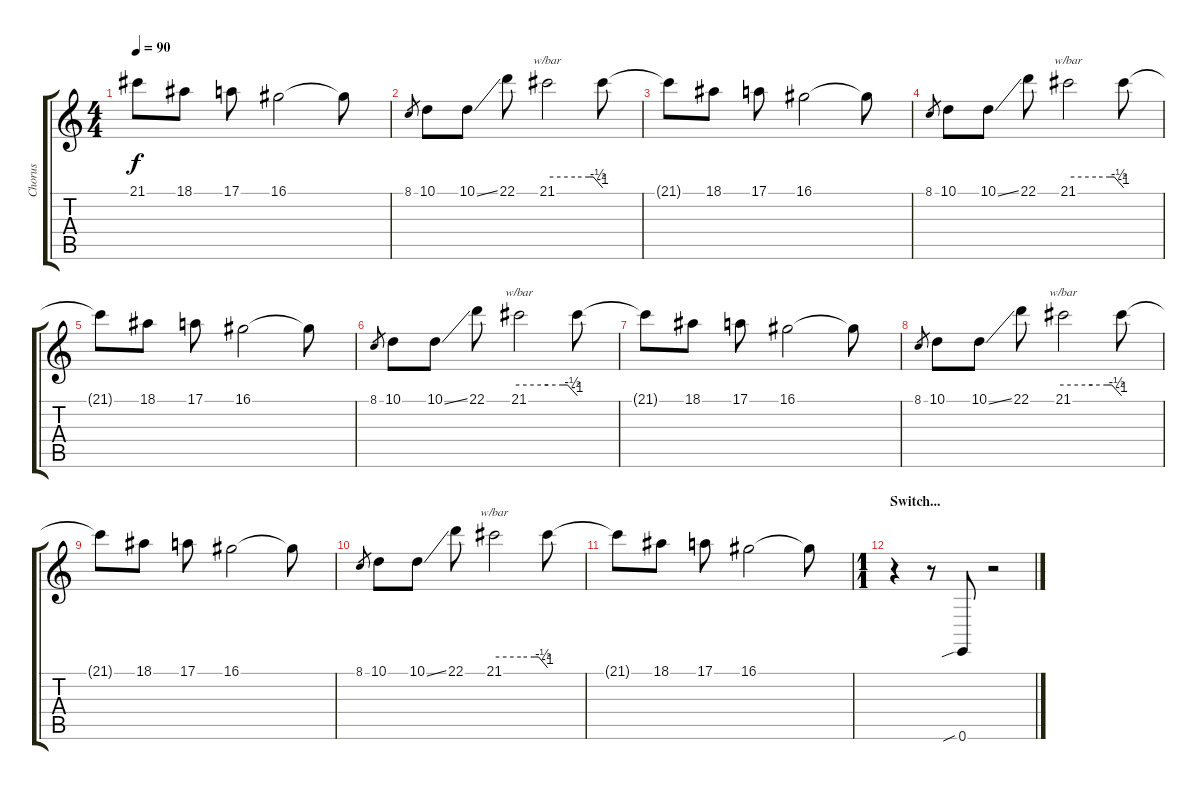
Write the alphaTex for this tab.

\track ("Chorus" "Chorus") {instrument lead2sawtooth}
\staff {score tabs}
\tuning (E4 B3 G3 D3 A2 E2) {hide}
\ts (4 4)
\tempo 90
\clef g2
\ks c
21.1{t}.8{dy f} 18.1.8 17.1.8 16.1.2 16.1{t}.8 |
8.1.8{gr} 10.1.8 10.1{ss}.8 22.1.8 21.1.2{tbe (custom default 0 0 30 0 45 0 50 0 55 -2 60 -4)} 21.1{t}.8 |
21.1{t}.8 18.1.8 17.1.8 16.1.2 16.1{t}.8 |
8.1.8{gr} 10.1.8 10.1{ss}.8 22.1.8 21.1.2{tbe (custom default 0 0 30 0 45 0 50 0 55 -2 60 -4)} 21.1{t}.8 |
21.1{t}.8 18.1.8 17.1.8 16.1.2 16.1{t}.8 |
8.1.8{gr} 10.1.8 10.1{ss}.8 22.1.8 21.1.2{tbe (custom default 0 0 30 0 45 0 50 0 55 -2 60 -4)} 21.1{t}.8 |
21.1{t}.8 18.1.8 17.1.8 16.1.2 16.1{t}.8 |
8.1.8{gr} 10.1.8 10.1{ss}.8 22.1.8 21.1.2{tbe (custom default 0 0 30 0 45 0 50 0 55 -2 60 -4)} 21.1{t}.8 |
21.1{t}.8 18.1.8 17.1.8 16.1.2 16.1{t}.8 |
8.1.8{gr} 10.1.8 10.1{ss}.8 22.1.8 21.1.2{tbe (custom default 0 0 30 0 45 0 50 0 55 -2 60 -4)} 21.1{t}.8 |
21.1{t}.8 18.1.8 17.1.8 16.1.2 16.1{t}.8 |
\ts (1 1)
\section ("" "Switch...")
r.4 r.8 0.6{sib}.8 r.2
